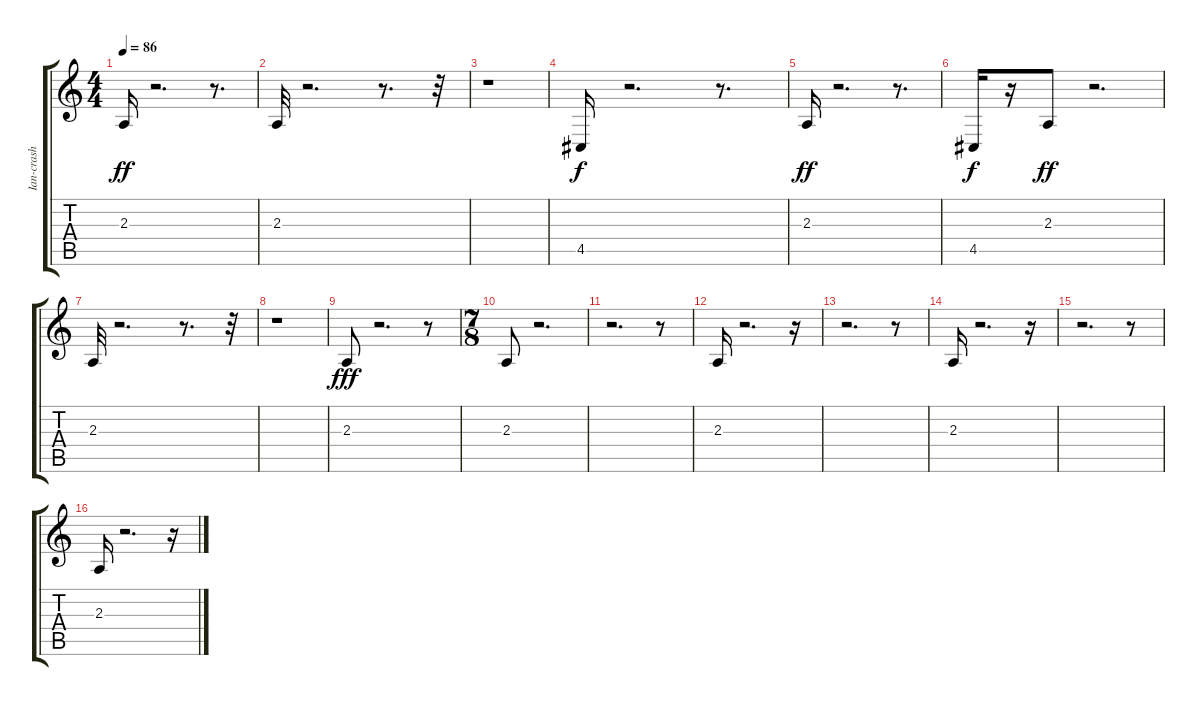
\track ("Ian-crash" "Ian-crash") {instrument acousticgrandpiano}
\staff {score tabs}
\tuning (E4 B3 G3 D3 A2 E2) {hide}
\ts (4 4)
\tempo 86
\clef g2
\ks c
2.3.16{dy ff} r.2{d} r.8{d} |
2.3.32 r.2{d} r.8{d} r.32 |
r.1 |
4.5.16{dy f} r.2{d} r.8{d} |
2.3.16{dy ff} r.2{d} r.8{d} |
4.5.16{dy f} r.16 2.3.8{dy ff} r.2{d} |
2.3.32 r.2{d} r.8{d} r.32 |
r.1 |
2.3.8{dy fff} r.2{d} r.8 |
\ts (7 8)
2.3.8 r.2{d} |
r.2{d} r.8 |
2.3.16 r.2{d} r.16 |
r.2{d} r.8 |
2.3.16 r.2{d} r.16 |
r.2{d} r.8 |
2.3.16 r.2{d} r.16
